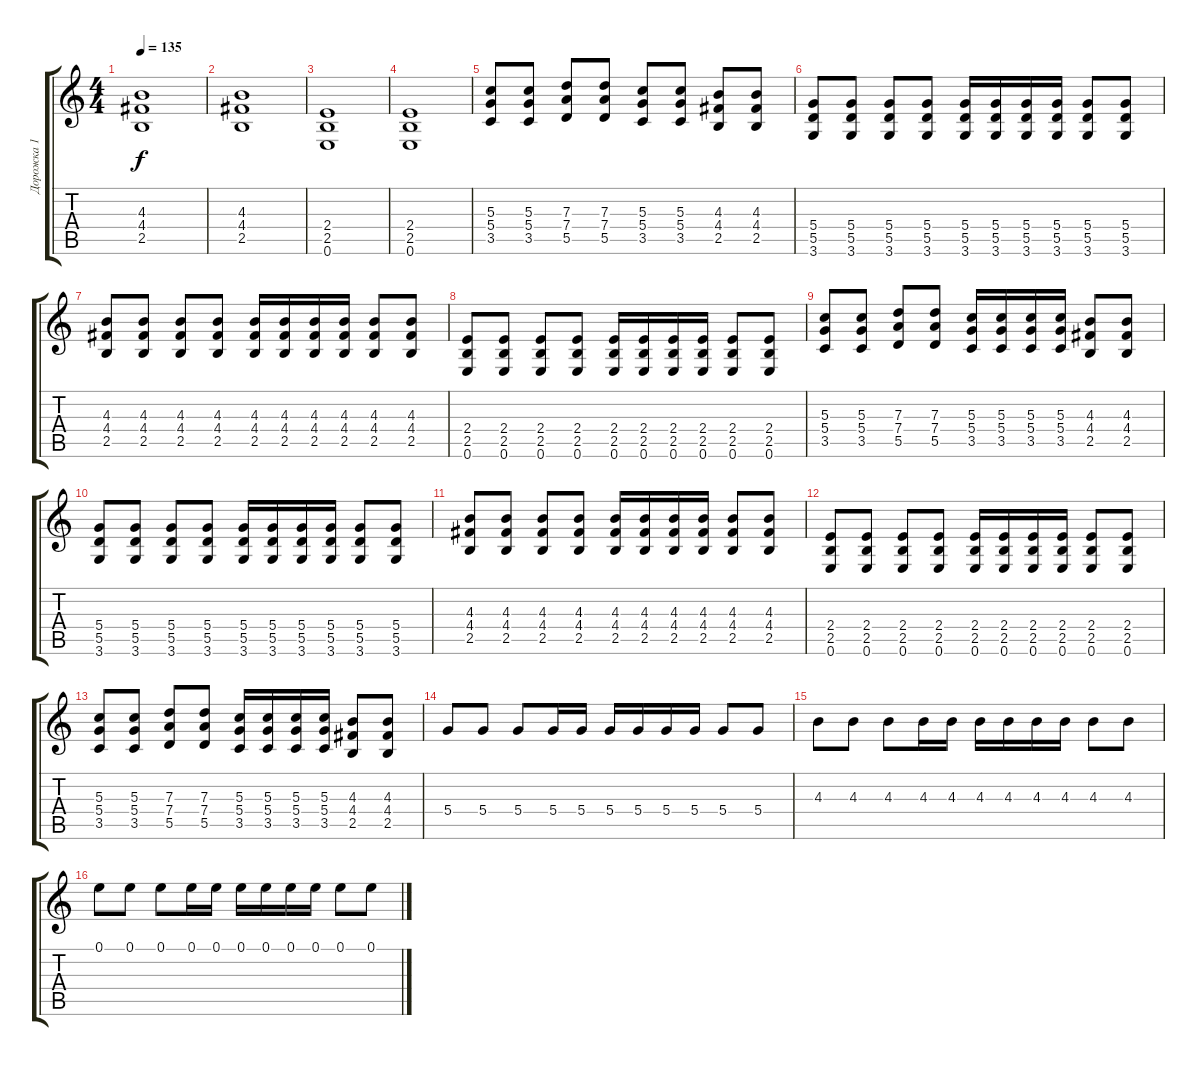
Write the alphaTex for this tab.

\track ("Дорожка 1" "Дорожка 1") {instrument overdrivenguitar}
\staff {score tabs}
\tuning (E4 B3 G3 D3 A2 E2) {hide}
\ts (4 4)
\tempo 135
\clef g2
\ks c
(4.3 4.4 2.5).1{dy f} |
(4.3 4.4 2.5).1 |
(2.4 2.5 0.6).1 |
(2.4 2.5 0.6).1 |
(5.3 5.4 3.5).8 (5.3 5.4 3.5).8 (7.3 7.4 5.5).8 (7.3 7.4 5.5).8 (5.3 5.4 3.5).8 (5.3 5.4 3.5).8 (4.3 4.4 2.5).8 (4.3 4.4 2.5).8 |
(5.4 5.5 3.6).8 (5.4 5.5 3.6).8 (5.4 5.5 3.6).8 (5.4 5.5 3.6).8 (5.4 5.5 3.6).16 (5.4 5.5 3.6).16 (5.4 5.5 3.6).16 (5.4 5.5 3.6).16 (5.4 5.5 3.6).8 (5.4 5.5 3.6).8 |
(4.3 4.4 2.5).8 (4.3 4.4 2.5).8 (4.3 4.4 2.5).8 (4.3 4.4 2.5).8 (4.3 4.4 2.5).16 (4.3 4.4 2.5).16 (4.3 4.4 2.5).16 (4.3 4.4 2.5).16 (4.3 4.4 2.5).8 (4.3 4.4 2.5).8 |
(2.4 2.5 0.6).8 (2.4 2.5 0.6).8 (2.4 2.5 0.6).8 (2.4 2.5 0.6).8 (2.4 2.5 0.6).16 (2.4 2.5 0.6).16 (2.4 2.5 0.6).16 (2.4 2.5 0.6).16 (2.4 2.5 0.6).8 (2.4 2.5 0.6).8 |
(5.3 5.4 3.5).8 (5.3 5.4 3.5).8 (7.3 7.4 5.5).8 (7.3 7.4 5.5).8 (5.3 5.4 3.5).16 (5.3 5.4 3.5).16 (5.3 5.4 3.5).16 (5.3 5.4 3.5).16 (4.3 4.4 2.5).8 (4.3 4.4 2.5).8 |
(5.4 5.5 3.6).8 (5.4 5.5 3.6).8 (5.4 5.5 3.6).8 (5.4 5.5 3.6).8 (5.4 5.5 3.6).16 (5.4 5.5 3.6).16 (5.4 5.5 3.6).16 (5.4 5.5 3.6).16 (5.4 5.5 3.6).8 (5.4 5.5 3.6).8 |
(4.3 4.4 2.5).8 (4.3 4.4 2.5).8 (4.3 4.4 2.5).8 (4.3 4.4 2.5).8 (4.3 4.4 2.5).16 (4.3 4.4 2.5).16 (4.3 4.4 2.5).16 (4.3 4.4 2.5).16 (4.3 4.4 2.5).8 (4.3 4.4 2.5).8 |
(2.4 2.5 0.6).8 (2.4 2.5 0.6).8 (2.4 2.5 0.6).8 (2.4 2.5 0.6).8 (2.4 2.5 0.6).16 (2.4 2.5 0.6).16 (2.4 2.5 0.6).16 (2.4 2.5 0.6).16 (2.4 2.5 0.6).8 (2.4 2.5 0.6).8 |
(5.3 5.4 3.5).8 (5.3 5.4 3.5).8 (7.3 7.4 5.5).8 (7.3 7.4 5.5).8 (5.3 5.4 3.5).16 (5.3 5.4 3.5).16 (5.3 5.4 3.5).16 (5.3 5.4 3.5).16 (4.3 4.4 2.5).8 (4.3 4.4 2.5).8 |
5.4.8 5.4.8 5.4.8 5.4.16 5.4.16 5.4.16 5.4.16 5.4.16 5.4.16 5.4.8 5.4.8 |
4.3.8 4.3.8 4.3.8 4.3.16 4.3.16 4.3.16 4.3.16 4.3.16 4.3.16 4.3.8 4.3.8 |
0.1.8 0.1.8 0.1.8 0.1.16 0.1.16 0.1.16 0.1.16 0.1.16 0.1.16 0.1.8 0.1.8
